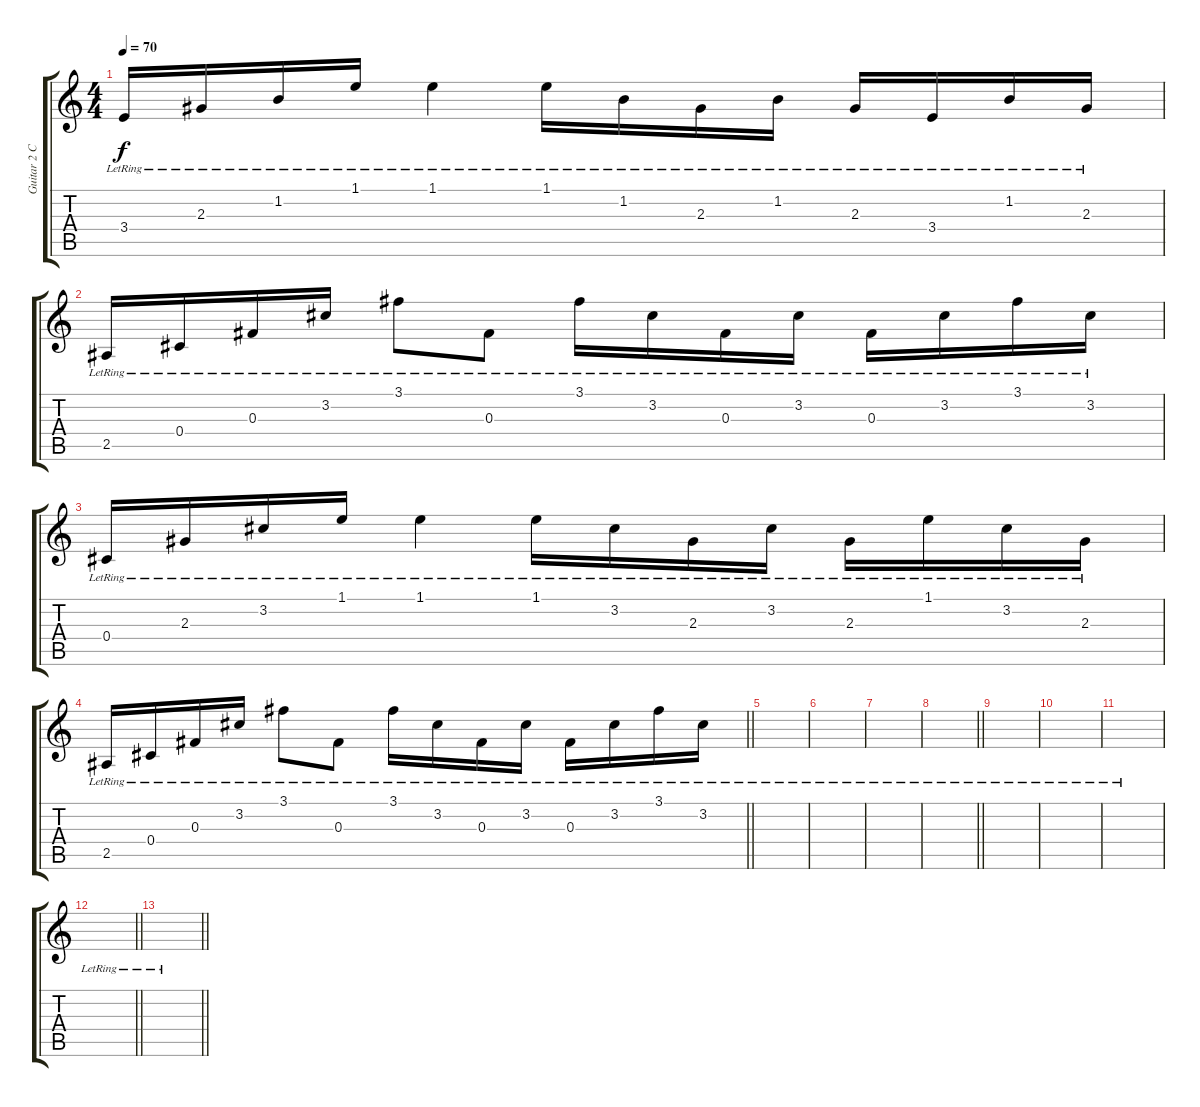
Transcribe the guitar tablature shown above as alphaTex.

\track ("Guitar 2 Clean" "Guitar 2 C") {instrument electricguitarclean}
\staff {score tabs}
\tuning (Eb4 Bb3 Gb3 Db3 Ab2 Eb2) {hide}
\ts (4 4)
\tempo 70
\clef g2
\ks c
3.4{lr}.16{dy f} 2.3{lr}.16 1.2{lr}.16 1.1{lr}.16 1.1{lr}.4 1.1{lr}.16 1.2{lr}.16 2.3{lr}.16 1.2{lr}.16 2.3{lr}.16 3.4{lr}.16 1.2{lr}.16 2.3{lr}.16 |
2.5{lr}.16 0.4{lr}.16 0.3{lr}.16 3.2{lr}.16 3.1{lr}.8 0.3{lr}.8 3.1{lr}.16 3.2{lr}.16 0.3{lr}.16 3.2{lr}.16 0.3{lr}.16 3.2{lr}.16 3.1{lr}.16 3.2{lr}.16 |
0.4{lr}.16 2.3{lr}.16 3.2{lr}.16 1.1{lr}.16 1.1{lr}.4 1.1{lr}.16 3.2{lr}.16 2.3{lr}.16 3.2{lr}.16 2.3{lr}.16 1.1{lr}.16 3.2{lr}.16 2.3{lr}.16 |
\barLineRight lightlight
2.5{lr}.16 0.4{lr}.16 0.3{lr}.16 3.2{lr}.16 3.1{lr}.8 0.3{lr}.8 3.1{lr}.16 3.2{lr}.16 0.3{lr}.16 3.2{lr}.16 0.3{lr}.16 3.2{lr}.16 3.1{lr}.16 3.2{lr}.16 |
|
|
|
\barLineRight lightlight
|
|
|
|
\barLineRight lightlight
|
\barLineRight lightlight
